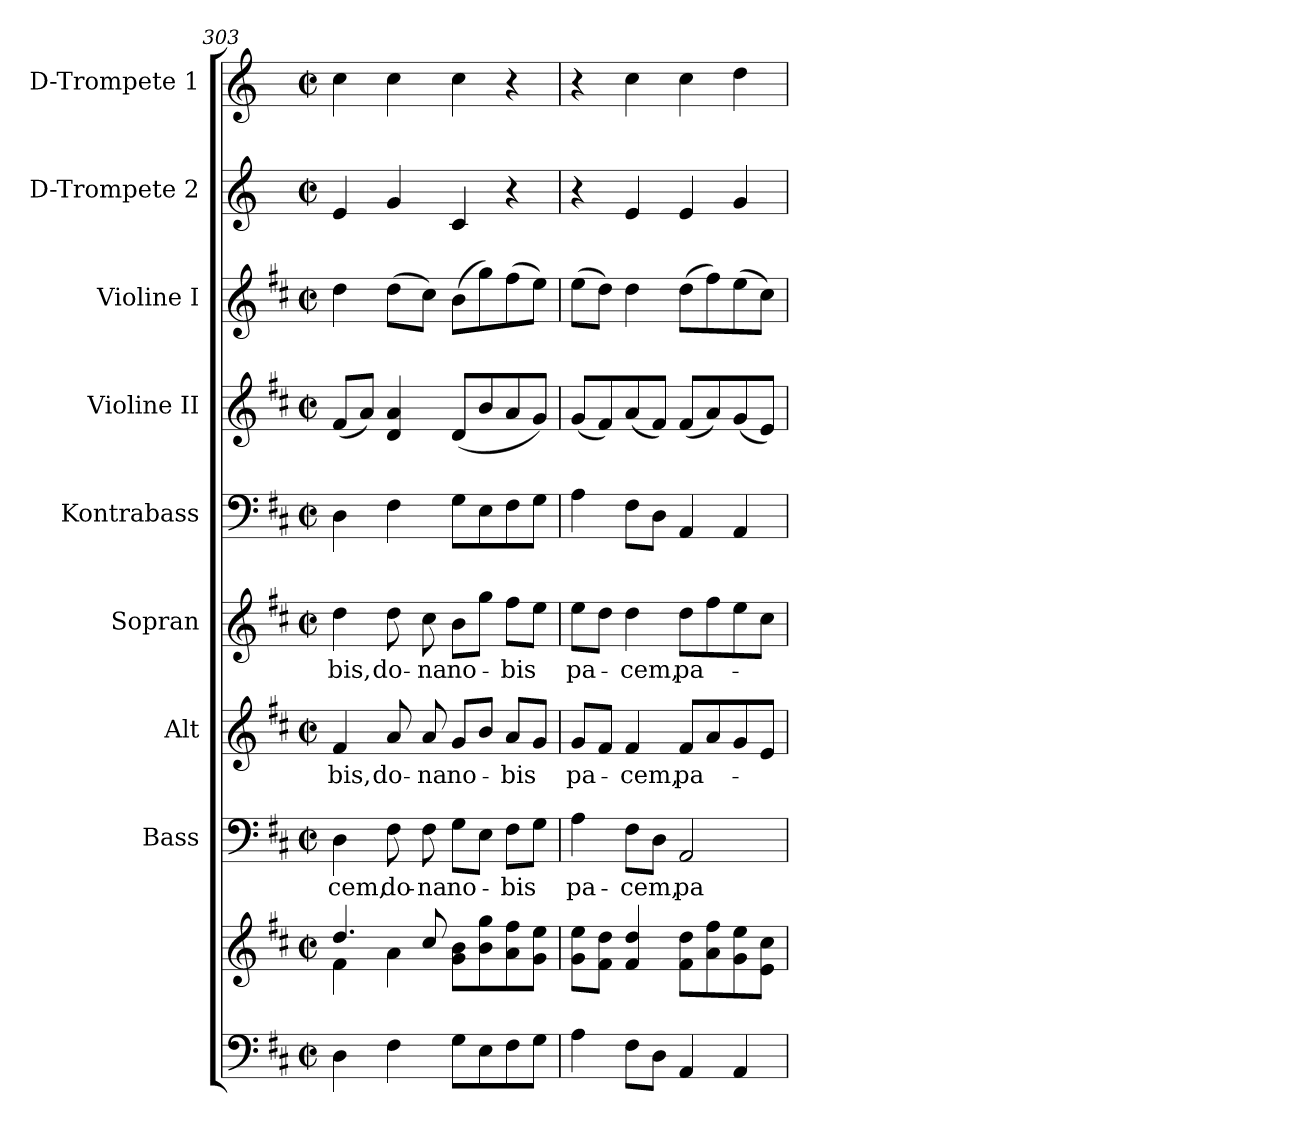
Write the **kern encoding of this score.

**kern	**kern	**kern	**text	**kern	**text	**kern	**text	**kern	**kern	**kern	**kern	**kern
*part9	*part9	*part8	*part8	*part7	*part7	*part6	*part6	*part5	*part4	*part3	*part2	*part1
*staff10	*staff9	*staff8	*staff8	*staff7	*staff7	*staff6	*staff6	*staff5	*staff4	*staff3	*staff2	*staff1
*	*	*I"Bass	*	*I"Alt	*	*I"Sopran	*	*I"Kontrabass	*I"Violine II	*I"Violine I	*I"D-Trompete 2	*I"D-Trompete 1
*	*	*I'B.	*	*I'A.	*	*I'S.	*	*I'Kb.	*I'Vl. II	*I'Vl. I	*I'D Trp. 2	*I'D Trp. 1
*clefF4	*clefG2	*clefF4	*	*clefG2	*	*clefG2	*	*clefF4	*clefG2	*clefG2	*clefG2	*clefG2
*	*	*	*	*	*	*	*	*ITrd7c12	*	*	*ITrd-1c-2	*ITrd-1c-2
*k[f#c#]	*k[f#c#]	*k[f#c#]	*	*k[f#c#]	*	*k[f#c#]	*	*k[f#c#]	*k[f#c#]	*k[f#c#]	*k[f#c#]	*k[f#c#]
*D:	*D:	*D:	*	*D:	*	*D:	*	*D:	*D:	*D:	*D:	*D:
*M2/2	*M2/2	*M2/2	*	*M2/2	*	*M2/2	*	*M2/2	*M2/2	*M2/2	*M2/2	*M2/2
*met(c|)	*met(c|)	*met(c|)	*	*met(c|)	*	*met(c|)	*	*met(c|)	*met(c|)	*met(c|)	*met(c|)	*met(c|)
=303	=303	=303	=303	=303	=303	=303	=303	=303	=303	=303	=303	=303
*	*^	*	*	*	*	*	*	*	*	*	*	*
!	!	!	!	!LO:LY:b	!	!LO:LY:b	!	!LO:LY:b	!	!	!	!	!
4D\	4.dd/	4f#\	4D\	-cem,	4f#/	-bis,	4dd\	-bis,	4DD\	(<8f#/L	4dd\	4f#/	4dd\
.	.	.	.	.	.	.	.	.	.	8a/J)	.	.	.
!	!	!	!	!LO:LY:b	!	!LO:LY:b	!	!LO:LY:b	!	!	!	!	!
4F#\	.	4a\	8F#\	do-	8a/	do-	8dd\	do-	4FF#\	4d/ 4a/	(>8dd\L	4a/	4dd\
!	!	!	!	!LO:LY:b	!	!LO:LY:b	!	!LO:LY:b	!	!	!	!	!
.	8cc#/	.	8F#\	-na	8a/	-na	8cc#\	-na	.	.	8cc#\J)	.	.
!	!	!	!	!LO:LY:b	!	!LO:LY:b	!	!LO:LY:b	!	!	!	!	!
8G\L	8g\ 8b\L	2ryy	8G\L	no-	8g/L	no-	8b\L	no-	8GG\L	(<8d/L	(>8b\L	4d/	4dd\
8E\	8b\ 8gg\	.	8E\J	.	8b/J	.	8gg\J	.	8EE\	8b/	8gg\)	.	.
!	!	!	!	!LO:LY:b	!	!LO:LY:b	!	!LO:LY:b	!	!	!	!	!
8F#\	8a\ 8ff#\	.	8F#\L	-bis	8a/L	-bis	8ff#\L	-bis	8FF#\	8a/	(>8ff#\	4r	4r
8G\J	8g\ 8ee\J	.	8G\J	.	8g/J	.	8ee\J	.	8GG\J	8g/J)	8ee\J)	.	.
*	*v	*v	*	*	*	*	*	*	*	*	*	*	*
!!LO:PB:g=z
=304	=304	=304	=304	=304	=304	=304	=304	=304	=304	=304	=304	=304
!	!	!	!LO:LY:b	!	!LO:LY:b	!	!LO:LY:b	!	!	!	!	!
4A\	8g\ 8ee\L	4A\	pa-	8g/L	pa-	8ee\L	pa-	4AA\	(<8g/L	(>8ee\L	4r	4r
.	8f#\ 8dd\J	.	.	8f#/J	.	8dd\J	.	.	8f#/)	8dd\J)	.	.
!	!	!	!LO:LY:b	!	!LO:LY:b	!	!LO:LY:b	!	!	!	!	!
8F#\L	4f#/ 4dd/	8F#\L	-cem,	4f#/	-cem,	4dd\	-cem,	8FF#\L	(<8a/	4dd\	4f#/	4dd\
8D\J	.	8D\J	.	.	.	.	.	8DD\J	8f#/J)	.	.	.
!	!	!	!LO:LY:b	!	!LO:LY:b	!	!LO:LY:b	!	!	!	!	!
4AA/	8f#\ 8dd\L	2AA/	pa-	8f#/L	pa-	8dd\L	pa-	4AAA/	(<8f#/L	(>8dd\L	4f#/	4dd\
.	8a\ 8ff#\	.	.	8a/	.	8ff#\	.	.	8a/)	8ff#\)	.	.
4AA/	8g\ 8ee\	.	.	8g/	.	8ee\	.	4AAA/	(<8g/	(>8ee\	4a/	4ee\
.	8e\ 8cc#\J	.	.	8e/J	.	8cc#\J	.	.	8e/J)	8cc#\J)	.	.
=	=	=	=	=	=	=	=	=	=	=	=	=
*-	*-	*-	*-	*-	*-	*-	*-	*-	*-	*-	*-	*-
